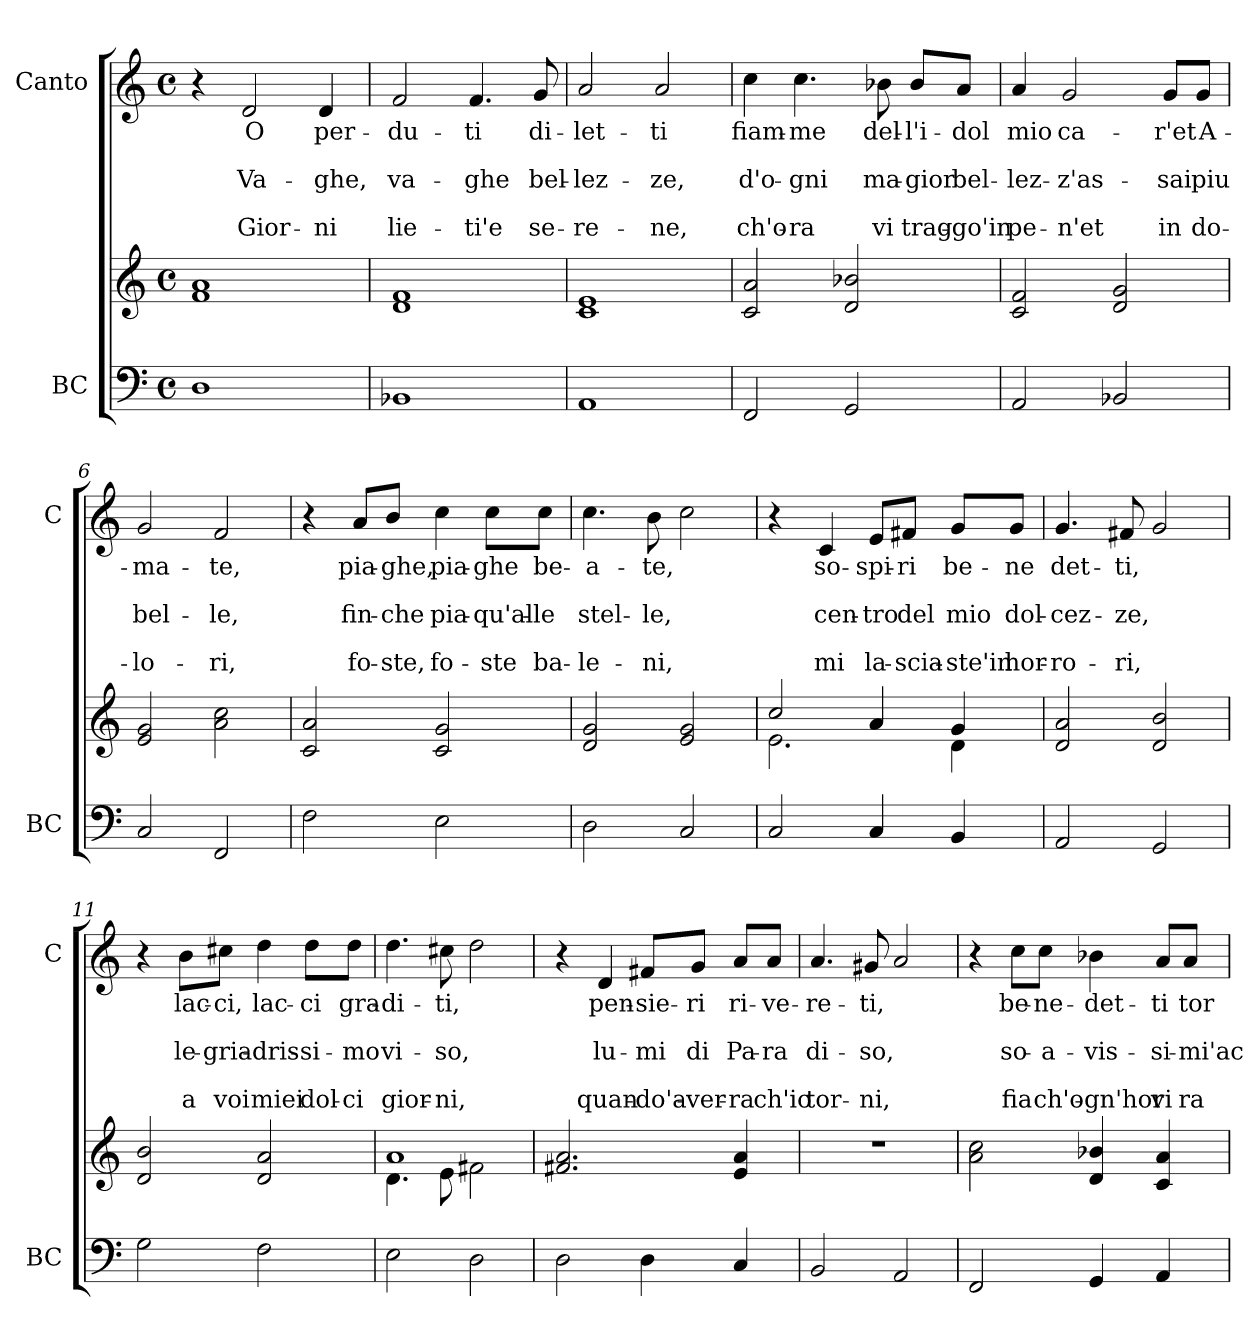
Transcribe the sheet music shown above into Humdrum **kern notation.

**kern	**kern	**kern	**text	**text	**text	**text	**text
*part2	*part2	*part1	*part1	*part1	*part1	*part1	*part1
*staff3	*staff2	*staff1	*staff1	*staff1	*staff1	*staff1	*staff1
*I"BC	*	*I"Canto	*	*	*	*	*
*I'BC	*	*I'C	*	*	*	*	*
*clefF4	*clefG2	*clefG2	*	*	*	*	*
*k[]	*k[]	*k[]	*	*	*	*	*
*C:	*C:	*C:	*	*	*	*	*
*M4/4	*M4/4	*M4/4	*	*	*	*	*
*met(c)	*met(c)	*met(c)	*	*	*	*	*
=1	=1	=1	=1	=1	=1	=1	=1
1D	1f 1a	4r	.	.	.	.	.
!	!	!	!LO:LY:b	!	!LO:LY:b	!	!LO:LY:b
.	.	2d/	O	.	Va-	.	Gior-
!	!	!	!LO:LY:b	!	!LO:LY:b	!	!LO:LY:b
.	.	4d/	per-	.	-ghe,	.	-ni
=2	=2	=2	=2	=2	=2	=2	=2
!	!	!	!LO:LY:b	!	!LO:LY:b	!	!LO:LY:b
1BB-X	1d 1f	2f/	-du-	.	va-	.	lie-
!	!	!	!LO:LY:b	!	!LO:LY:b	!	!LO:LY:b
.	.	4.f/	-ti	.	-ghe	.	-ti'e
!	!	!	!LO:LY:b	!	!LO:LY:b	!	!LO:LY:b
.	.	8g/	di-	.	bel-	.	se-
=3	=3	=3	=3	=3	=3	=3	=3
!	!	!	!LO:LY:b	!	!LO:LY:b	!	!LO:LY:b
1AA	1c 1e	2a/	-let-	.	-lez-	.	-re-
!	!	!	!LO:LY:b	!	!LO:LY:b	!	!LO:LY:b
.	.	2a/	-ti	.	-ze,	.	-ne,
=4	=4	=4	=4	=4	=4	=4	=4
!	!	!	!LO:LY:b	!	!LO:LY:b	!	!LO:LY:b
2FF/	2c/ 2a/	4cc\	fiam-	.	d'o-	.	ch'o-
!	!	!	!LO:LY:b	!	!LO:LY:b	!	!LO:LY:b
.	.	4.cc\	-me	.	-gni	.	-ra
2GG/	2d/ 2b-X/	.	.	.	.	.	.
!	!	!	!LO:LY:b	!	!LO:LY:b	!	!LO:LY:b
.	.	8b-X\	del-	.	ma-	.	vi
!	!	!	!LO:LY:b	!	!LO:LY:b	!	!LO:LY:b
.	.	8b-/L	-l'i-	.	-gior	.	trag-
!	!	!	!LO:LY:b	!	!LO:LY:b	!	!LO:LY:b
.	.	8a/J	-dol	.	bel-	.	-go'in
=5	=5	=5	=5	=5	=5	=5	=5
!	!	!	!LO:LY:b	!	!LO:LY:b	!	!LO:LY:b
2AA/	2c/ 2f/	4a/	mio	.	-lez-	.	pe-
!	!	!	!LO:LY:b	!	!LO:LY:b	!	!LO:LY:b
.	.	2g/	ca-	.	-z'as-	.	-n'et
2BB-X/	2d/ 2g/	.	.	.	.	.	.
!	!	!	!LO:LY:b	!	!LO:LY:b	!	!LO:LY:b
.	.	8g/L	-r'et	.	-sai	.	in
!	!	!	!LO:LY:b	!	!LO:LY:b	!	!LO:LY:b
.	.	8g/J	A-	.	piu	.	do-
!!LO:LB:g=z
=6	=6	=6	=6	=6	=6	=6	=6
!	!	!	!LO:LY:b	!	!LO:LY:b	!	!LO:LY:b
2C/	2e/ 2g/	2g/	-ma-	.	bel-	.	-lo-
!	!	!	!LO:LY:b	!	!LO:LY:b	!	!LO:LY:b
2FF/	2a\ 2cc\	2f/	-te,	.	-le,	.	-ri,
=7	=7	=7	=7	=7	=7	=7	=7
2F\	2c/ 2a/	4r	.	.	.	.	.
!	!	!	!LO:LY:b	!	!LO:LY:b	!	!LO:LY:b
.	.	8a/L	pia-	.	fin-	.	fo-
!	!	!	!LO:LY:b	!	!LO:LY:b	!	!LO:LY:b
.	.	8b/J	-ghe,	.	-che	.	-ste,
!	!	!	!LO:LY:b	!	!LO:LY:b	!	!LO:LY:b
2E\	2c/ 2g/	4cc\	pia-	.	pia-	.	fo-
!	!	!	!LO:LY:b	!	!LO:LY:b	!	!LO:LY:b
.	.	8cc\L	-ghe	.	-qu'al-	.	-ste
!	!	!	!LO:LY:b	!	!LO:LY:b	!	!LO:LY:b
.	.	8cc\J	be-	.	-le	.	ba-
=8	=8	=8	=8	=8	=8	=8	=8
!	!	!	!LO:LY:b	!	!LO:LY:b	!	!LO:LY:b
2D\	2d/ 2g/	4.cc\	-a-	.	stel-	.	-le-
!	!	!	!LO:LY:b	!	!LO:LY:b	!	!LO:LY:b
.	.	8b\	-te,	.	-le,	.	-ni,
2C/	2e/ 2g/	2cc\	.	.	.	.	.
=9	=9	=9	=9	=9	=9	=9	=9
*	*^	*	*	*	*	*	*
2C/	2cc/	2.e\	4r	.	.	.	.	.
!	!	!	!	!LO:LY:b	!	!LO:LY:b	!	!LO:LY:b
.	.	.	4c/	so-	.	cen-	.	mi
!	!	!	!	!LO:LY:b	!	!LO:LY:b	!	!LO:LY:b
4C/	4a/	.	8e/L	-spi-	.	-tro	.	la-
!	!	!	!	!LO:LY:b	!	!LO:LY:b	!	!LO:LY:b
.	.	.	8f#X/J	-ri	.	del	.	-scia-
!	!	!	!	!LO:LY:b	!	!LO:LY:b	!	!LO:LY:b
4BB/	4g/	4d\	8g/L	be-	.	mio	.	-ste'in
!	!	!	!	!LO:LY:b	!	!LO:LY:b	!	!LO:LY:b
.	.	.	8g/J	-ne	.	dol-	.	hor-
*	*v	*v	*	*	*	*	*	*
=10	=10	=10	=10	=10	=10	=10	=10
!	!	!	!LO:LY:b	!	!LO:LY:b	!	!LO:LY:b
2AA/	2d/ 2a/	4.g/	det-	.	-cez-	.	-ro-
!	!	!	!LO:LY:b	!	!LO:LY:b	!	!LO:LY:b
.	.	8f#X/	-ti,	.	-ze,	.	-ri,
2GG/	2d/ 2b/	2g/	.	.	.	.	.
!!LO:LB:g=z
=11	=11	=11	=11	=11	=11	=11	=11
2G\	2d/ 2b/	4r	.	.	.	.	.
!	!	!	!LO:LY:b	!	!LO:LY:b	!	!LO:LY:b
.	.	8b\L	lac-	.	le-	.	a
!	!	!	!LO:LY:b	!	!LO:LY:b	!	!LO:LY:b
.	.	8cc#X\J	-ci,	.	-gria-	.	voi
!	!	!	!LO:LY:b	!	!LO:LY:b	!	!LO:LY:b
2F\	2d/ 2a/	4dd\	lac-	.	-dris-	.	miei
!	!	!	!LO:LY:b	!	!LO:LY:b	!	!LO:LY:b
.	.	8dd\L	-ci	.	-si-	.	dol-
!	!	!	!LO:LY:b	!	!LO:LY:b	!	!LO:LY:b
.	.	8dd\J	gra-	.	-mo	.	-ci
=12	=12	=12	=12	=12	=12	=12	=12
*	*^	*	*	*	*	*	*
!	!	!	!	!LO:LY:b	!	!LO:LY:b	!	!LO:LY:b
2E\	1a	4.d\	4.dd\	-di-	.	vi-	.	gior-
!	!	!	!	!LO:LY:b	!	!LO:LY:b	!	!LO:LY:b
.	.	8e\	8cc#X\	-ti,	.	-so,	.	-ni,
2D\	.	2f#X\	2dd\	.	.	.	.	.
*	*v	*v	*	*	*	*	*	*
=13	=13	=13	=13	=13	=13	=13	=13
2D\	2.f#X/ 2.a/	4r	.	.	.	.	.
!	!	!	!LO:LY:b	!	!LO:LY:b	!	!LO:LY:b
.	.	4d/	pen-	.	lu-	.	quan-
!	!	!	!LO:LY:b	!	!LO:LY:b	!	!LO:LY:b
4D\	.	8f#X/L	-sie-	.	-mi	.	-do'a-
!	!	!	!LO:LY:b	!	!LO:LY:b	!	!LO:LY:b
.	.	8g/J	-ri	.	di	.	-ver-
!	!	!	!LO:LY:b	!	!LO:LY:b	!	!LO:LY:b
4C/	4e/ 4a/	8a/L	ri-	.	Pa-	.	-ra
!	!	!	!LO:LY:b	!	!LO:LY:b	!	!LO:LY:b
.	.	8a/J	-ve-	.	-ra	.	ch'io
=14	=14	=14	=14	=14	=14	=14	=14
!	!	!	!LO:LY:b	!	!LO:LY:b	!	!LO:LY:b
2BB/	1r	4.a/	-re-	.	di-	.	tor-
!	!	!	!LO:LY:b	!	!LO:LY:b	!	!LO:LY:b
.	.	8g#X/	-ti,	.	-so,	.	-ni,
2AA/	.	2a/	.	.	.	.	.
!!LO:PB:g=z
=15	=15	=15	=15	=15	=15	=15	=15
2FF/	2a\ 2cc\	4r	.	.	.	.	.
!	!	!	!LO:LY:b	!	!LO:LY:b	!	!LO:LY:b
.	.	8cc\L	be-	.	so-	.	fia
!	!	!	!LO:LY:b	!	!LO:LY:b	!	!LO:LY:b
.	.	8cc\J	-ne-	.	-a-	.	ch'o-
!	!	!	!LO:LY:b	!	!LO:LY:b	!	!LO:LY:b
4GG/	4d/ 4b-X/	4b-X\	-det-	.	-vis-	.	-gn'hor
!	!	!	!LO:LY:b	!	!LO:LY:b	!	!LO:LY:b
4AA/	4c/ 4a/	8a/L	-ti	.	-si-	.	vi
!	!	!	!LO:LY:b	!	!LO:LY:b	!	!LO:LY:b
.	.	8a/J	tor-	.	-mi'ac-	.	ra-
=	=	=	=	=	=	=	=
*-	*-	*-	*-	*-	*-	*-	*-
